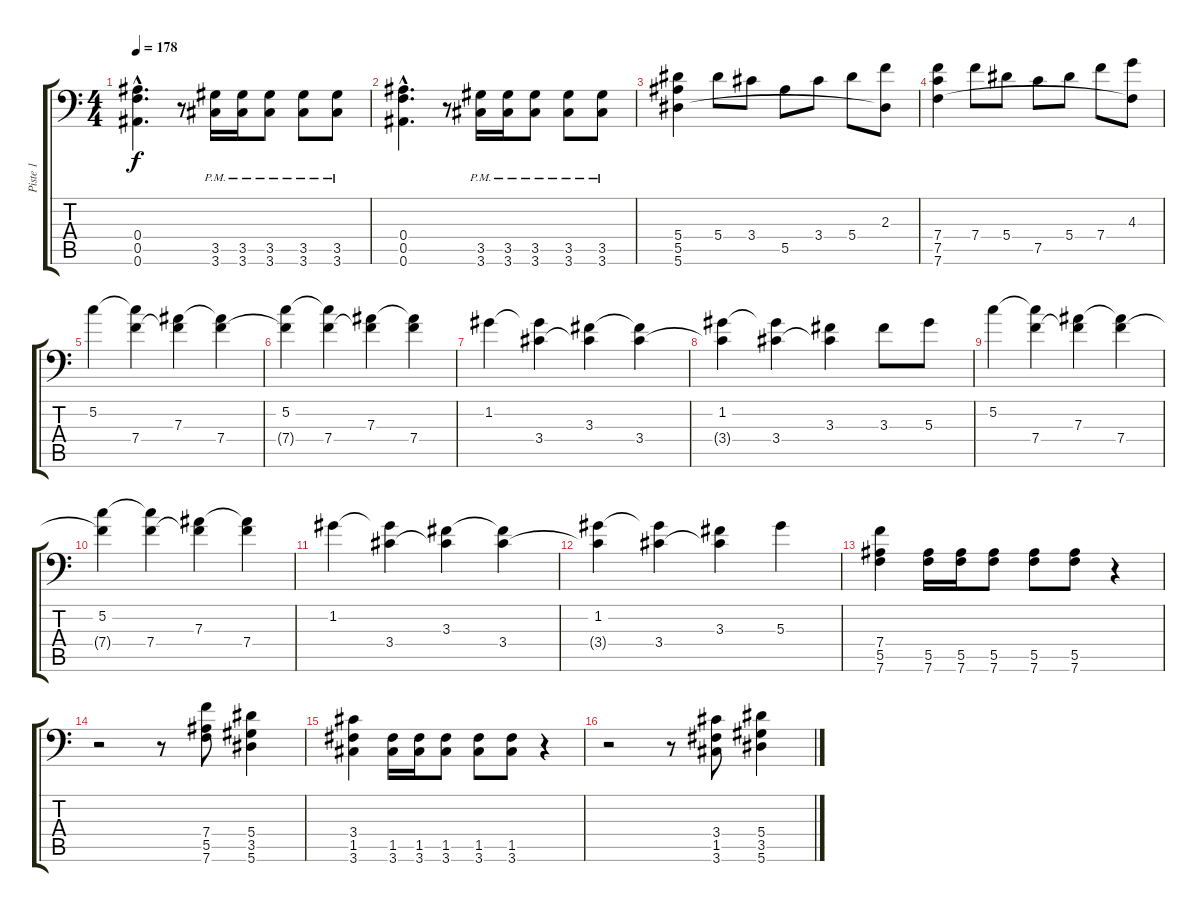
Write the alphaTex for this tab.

\track ("Piste 1" "Piste 1") {instrument distortionguitar}
\staff {score tabs}
\tuning (C4 G3 Eb3 Bb2 F2 Bb1) {hide}
\ts (4 4)
\tempo 178
\clef f4
\ks c
(0.4{hac} 0.5{hac} 0.6{hac}).4{d dy f} r.8 (3.5 3.6{pm}).16 (3.5 3.6{pm}).16 (3.5 3.6{pm}).8 (3.5 3.6{pm}).8 (3.5 3.6{pm}).8 |
(0.4{hac} 0.5{hac} 0.6{hac}).4{d} r.8 (3.5{pm} 3.6).16 (3.5{pm} 3.6).16 (3.5{pm} 3.6).8 (3.5{pm} 3.6).8 (3.5{pm} 3.6).8 |
(5.4 5.5 5.6).4 5.4.8 3.4.8 5.5.8 3.4.8 5.4.8 (2.3 5.6{t}).8 |
(7.4 7.5 7.6).4 7.4.8 5.4.8 7.5.8 5.4.8 7.4.8 (4.3 7.6{t}).8 |
5.2.4 (5.2{t} 7.4).4 (7.3 7.4{t}).4 (7.3{t} 7.4).4 |
(5.2 7.4{t}).4 (5.2{t} 7.4).4 (7.3 7.4{t}).4 (7.3{t} 7.4).4 |
1.2.4 (1.2{t} 3.4).4 (3.3 3.4{t}).4 (3.3{t} 3.4).4 |
(1.2 3.4{t}).4 (1.2{t} 3.4).4 (3.3 3.4{t}).4 3.3.8 5.3.8 |
5.2.4 (5.2{t} 7.4).4 (7.3 7.4{t}).4 (7.3{t} 7.4).4 |
(5.2 7.4{t}).4 (5.2{t} 7.4).4 (7.3 7.4{t}).4 (7.3{t} 7.4).4 |
1.2.4 (1.2{t} 3.4).4 (3.3 3.4{t}).4 (3.3{t} 3.4).4 |
(1.2 3.4{t}).4 (1.2{t} 3.4).4 (3.3 3.4{t}).4 5.3.4 |
(7.4 5.5 7.6).4 (5.5 7.6).16 (5.5 7.6).16 (5.5 7.6).8 (5.5 7.6).8 (5.5 7.6).8 r.4 |
r.2 r.8 (7.4 5.5 7.6).8 (5.4 3.5 5.6).4 |
(3.4 1.5 3.6).4 (1.5 3.6).16 (1.5 3.6).16 (1.5 3.6).8 (1.5 3.6).8 (1.5 3.6).8 r.4 |
r.2 r.8 (3.4 1.5 3.6).8 (5.4 3.5 5.6).4
